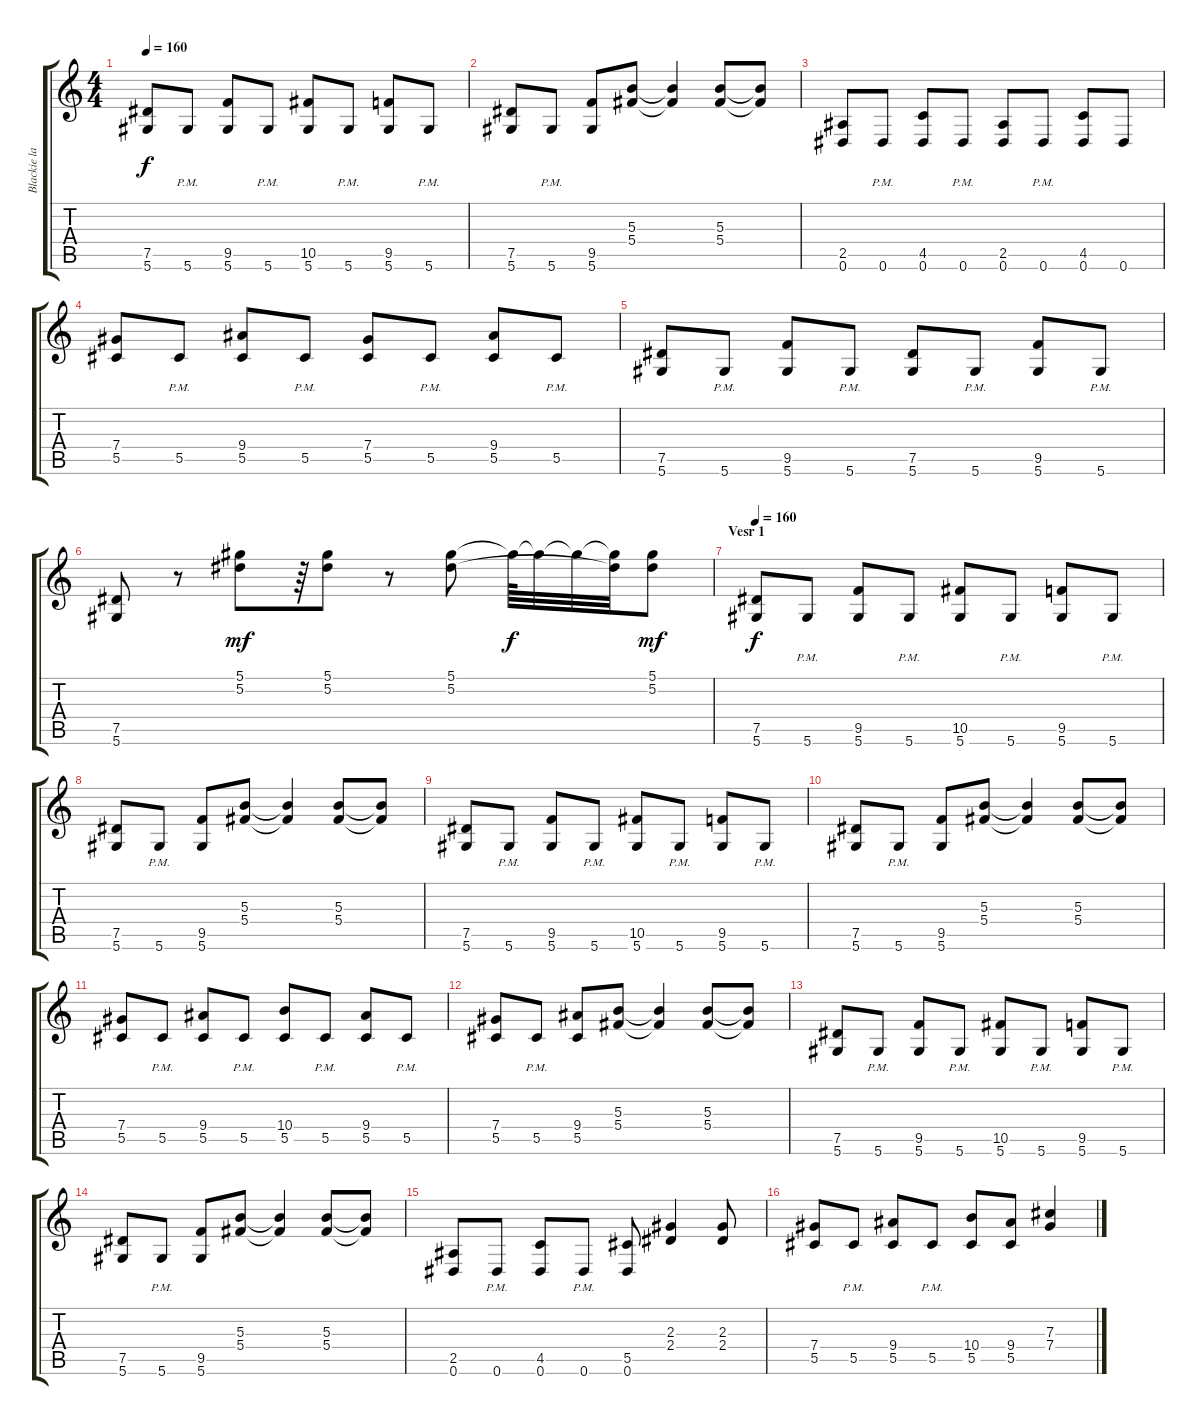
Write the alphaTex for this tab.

\track ("Blackie lawless" "Blackie la") {instrument distortionguitar}
\staff {score tabs}
\tuning (Eb4 Bb3 Gb3 Db3 Ab2 Eb2) {hide}
\ts (4 4)
\tempo 160
\clef g2
\ks c
(7.5 5.6).8{dy f} 5.6{pm}.8 (9.5 5.6).8 5.6{pm}.8 (10.5 5.6).8 5.6{pm}.8 (9.5 5.6).8 5.6{pm}.8 |
(7.5 5.6).8 5.6{pm}.8 (9.5 5.6).8 (5.3 5.4).8 (5.3{t} 5.4{t}).4 (5.3 5.4).8 (5.3{t} 5.4{t}).8 |
(2.5 0.6).8 0.6{pm}.8 (4.5 0.6).8 0.6{pm}.8 (2.5 0.6).8 0.6{pm}.8 (4.5 0.6).8 0.6.8 |
(7.4 5.5).8 5.5{pm}.8 (9.4 5.5).8 5.5{pm}.8 (7.4 5.5).8 5.5{pm}.8 (9.4 5.5).8 5.5{pm}.8 |
(7.5 5.6).8 5.6{pm}.8 (9.5 5.6).8 5.6{pm}.8 (7.5 5.6).8 5.6{pm}.8 (9.5 5.6).8 5.6{pm}.8 |
(7.5 5.6).8 r.8 (5.1 5.2).8{dy mf} r.64 (5.1 5.2).8 r.8 (5.1 5.2).8 5.1{t}.64{dy f} 5.1{t}.32 5.1{t}.32 (5.1{t} 5.2{t}).32 (5.1 5.2).8{dy mf} |
\section ("" "Vesr 1")
\tempo 160
(7.5 5.6).8{dy f volume 11} 5.6{pm}.8 (9.5 5.6).8 5.6{pm}.8 (10.5 5.6).8 5.6{pm}.8 (9.5 5.6).8 5.6{pm}.8 |
(7.5 5.6).8 5.6{pm}.8 (9.5 5.6).8 (5.3 5.4).8 (5.3{t} 5.4{t}).4 (5.3 5.4).8 (5.3{t} 5.4{t}).8 |
(7.5 5.6).8 5.6{pm}.8 (9.5 5.6).8 5.6{pm}.8 (10.5 5.6).8 5.6{pm}.8 (9.5 5.6).8 5.6{pm}.8 |
(7.5 5.6).8 5.6{pm}.8 (9.5 5.6).8 (5.3 5.4).8 (5.3{t} 5.4{t}).4 (5.3 5.4).8 (5.3{t} 5.4{t}).8 |
(7.4 5.5).8 5.5{pm}.8 (9.4 5.5).8 5.5{pm}.8 (10.4 5.5).8 5.5{pm}.8 (9.4 5.5).8 5.5{pm}.8 |
(7.4 5.5).8 5.5{pm}.8 (9.4 5.5).8 (5.3 5.4).8 (5.3{t} 5.4{t}).4 (5.3 5.4).8 (5.3{t} 5.4{t}).8 |
(7.5 5.6).8 5.6{pm}.8 (9.5 5.6).8 5.6{pm}.8 (10.5 5.6).8 5.6{pm}.8 (9.5 5.6).8 5.6{pm}.8 |
(7.5 5.6).8 5.6{pm}.8 (9.5 5.6).8 (5.3 5.4).8 (5.3{t} 5.4{t}).4 (5.3 5.4).8 (5.3{t} 5.4{t}).8 |
(2.5 0.6).8 0.6{pm}.8 (4.5 0.6).8 0.6{pm}.8 (5.5 0.6).8 (2.3 2.4).4 (2.3 2.4).8 |
(7.4 5.5).8 5.5{pm}.8 (9.4 5.5).8 5.5{pm}.8 (10.4 5.5).8 (9.4 5.5).8 (7.3 7.4).4
